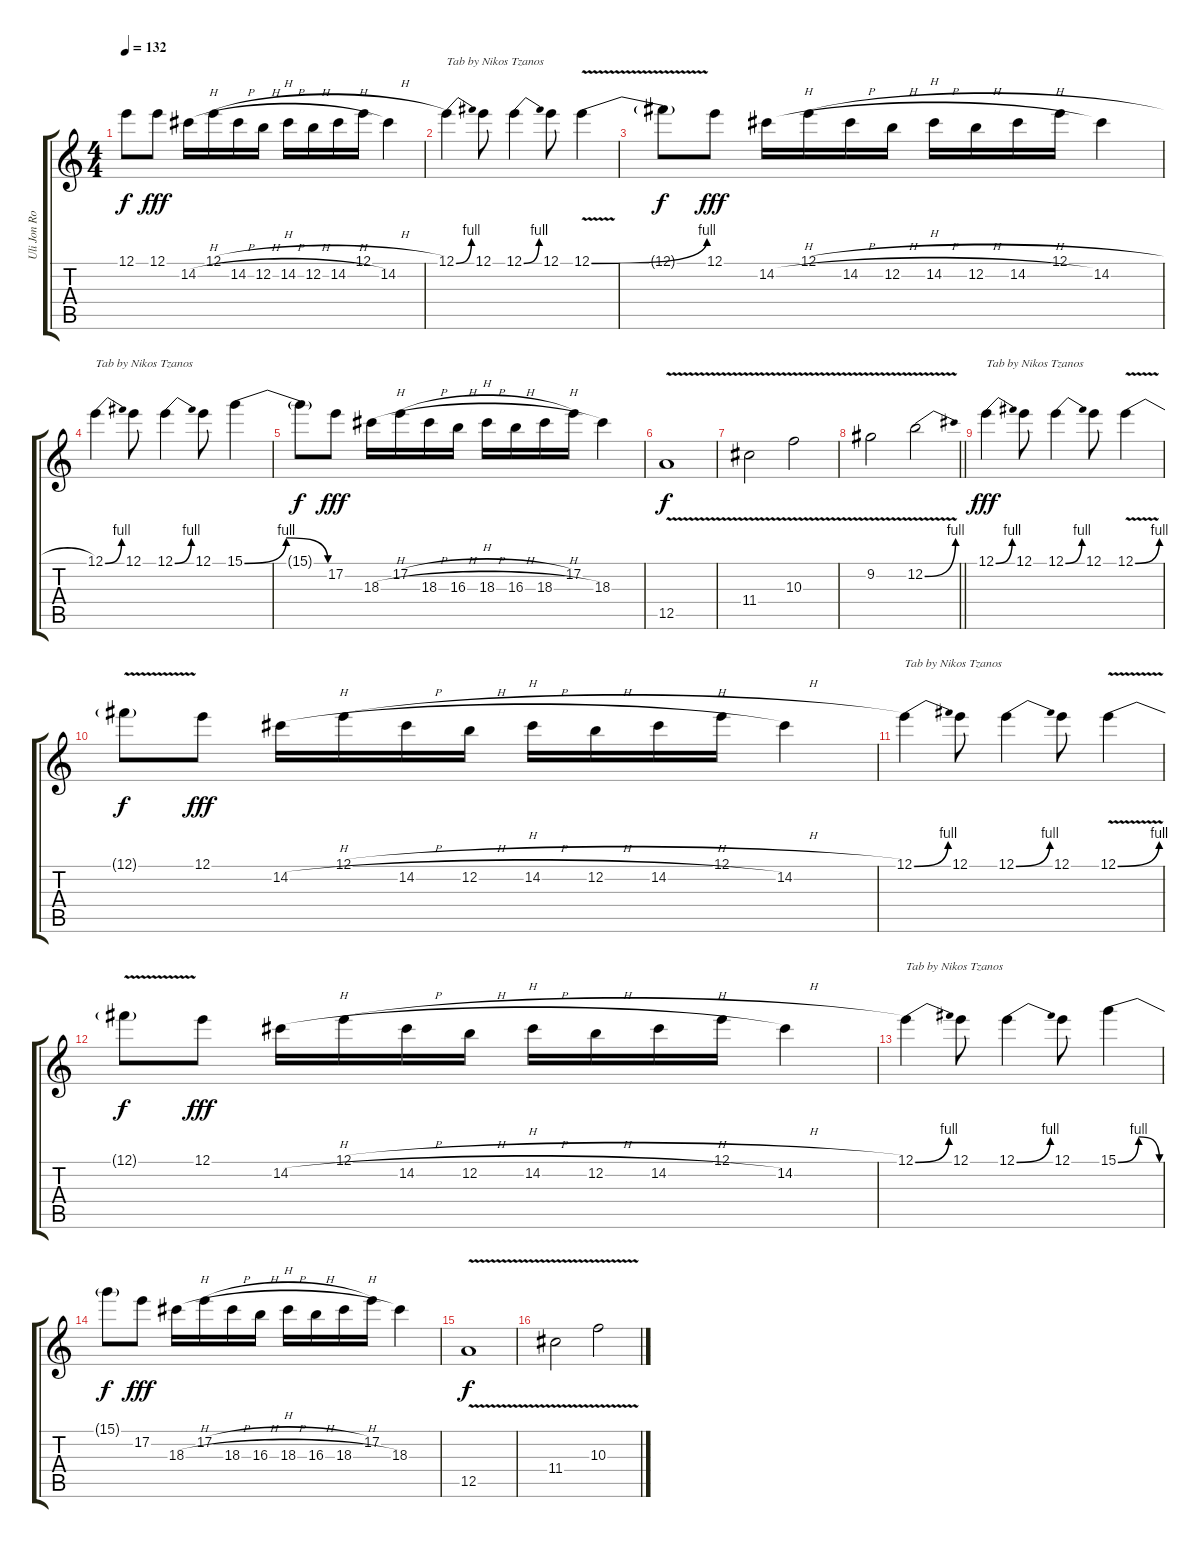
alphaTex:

\track ("Uli Jon Roth" "Uli Jon Ro") {instrument overdrivenguitar}
\staff {score tabs}
\tuning (E4 B3 G3 D3 A2 E2) {hide}
\ts (4 4)
\tempo 132
\clef g2
\ks c
12.1{t}.8{dy f} 12.1.8{dy fff} 14.2{h}.16 12.1{h}.16 14.2{h}.16 12.2{h}.16 14.2{h}.16 12.2{h}.16 14.2{h}.16 12.1{h}.16 14.2.4 |
12.1{be (bend 0 0 60 4)}.4{txt "Tab by Nikos Tzanos"} 12.1.8 12.1{be (bend 0 0 60 4)}.4 12.1.8 12.1{be (bend 0 0 60 4) v}.4 |
12.1{t}.8{dy f} 12.1.8{dy fff} 14.2{h}.16 12.1{h}.16 14.2{h}.16 12.2{h}.16 14.2{h}.16 12.2{h}.16 14.2{h}.16 12.1{h}.16 14.2.4 |
12.1{be (bend 0 0 60 4)}.4{txt "Tab by Nikos Tzanos"} 12.1.8 12.1{be (bend 0 0 60 4)}.4 12.1.8 15.1{be (bendrelease 0 0 15 4 45 4 60 0)}.4 |
15.1{t}.8{dy f} 17.2.8{dy fff} 18.3{h}.16 17.2{h}.16 18.3{h}.16 16.3{h}.16 18.3{h}.16 16.3{h}.16 18.3{h}.16 17.2.16 18.3.4 |
12.5{v}.1{dy f} |
11.4{v}.2 10.3{v}.2 |
\barLineRight lightlight
9.2{v}.2 12.2{be (bend 0 0 60 4) v}.2 |
12.1{be (bend 0 0 60 4)}.4{txt "Tab by Nikos Tzanos" dy fff} 12.1.8 12.1{be (bend 0 0 60 4)}.4 12.1.8 12.1{be (bend 0 0 60 4) v}.4 |
12.1{t}.8{dy f} 12.1.8{dy fff} 14.2{h}.16 12.1{h}.16 14.2{h}.16 12.2{h}.16 14.2{h}.16 12.2{h}.16 14.2{h}.16 12.1{h}.16 14.2.4 |
12.1{be (bend 0 0 60 4)}.4{txt "Tab by Nikos Tzanos"} 12.1.8 12.1{be (bend 0 0 60 4)}.4 12.1.8 12.1{be (bend 0 0 60 4) v}.4 |
12.1{t}.8{dy f} 12.1.8{dy fff} 14.2{h}.16 12.1{h}.16 14.2{h}.16 12.2{h}.16 14.2{h}.16 12.2{h}.16 14.2{h}.16 12.1{h}.16 14.2.4 |
12.1{be (bend 0 0 60 4)}.4{txt "Tab by Nikos Tzanos"} 12.1.8 12.1{be (bend 0 0 60 4)}.4 12.1.8 15.1{be (bendrelease 0 0 15 4 45 4 60 0)}.4 |
15.1{t}.8{dy f} 17.2.8{dy fff} 18.3{h}.16 17.2{h}.16 18.3{h}.16 16.3{h}.16 18.3{h}.16 16.3{h}.16 18.3{h}.16 17.2.16 18.3.4 |
12.5{v}.1{dy f} |
11.4{v}.2 10.3{v}.2
